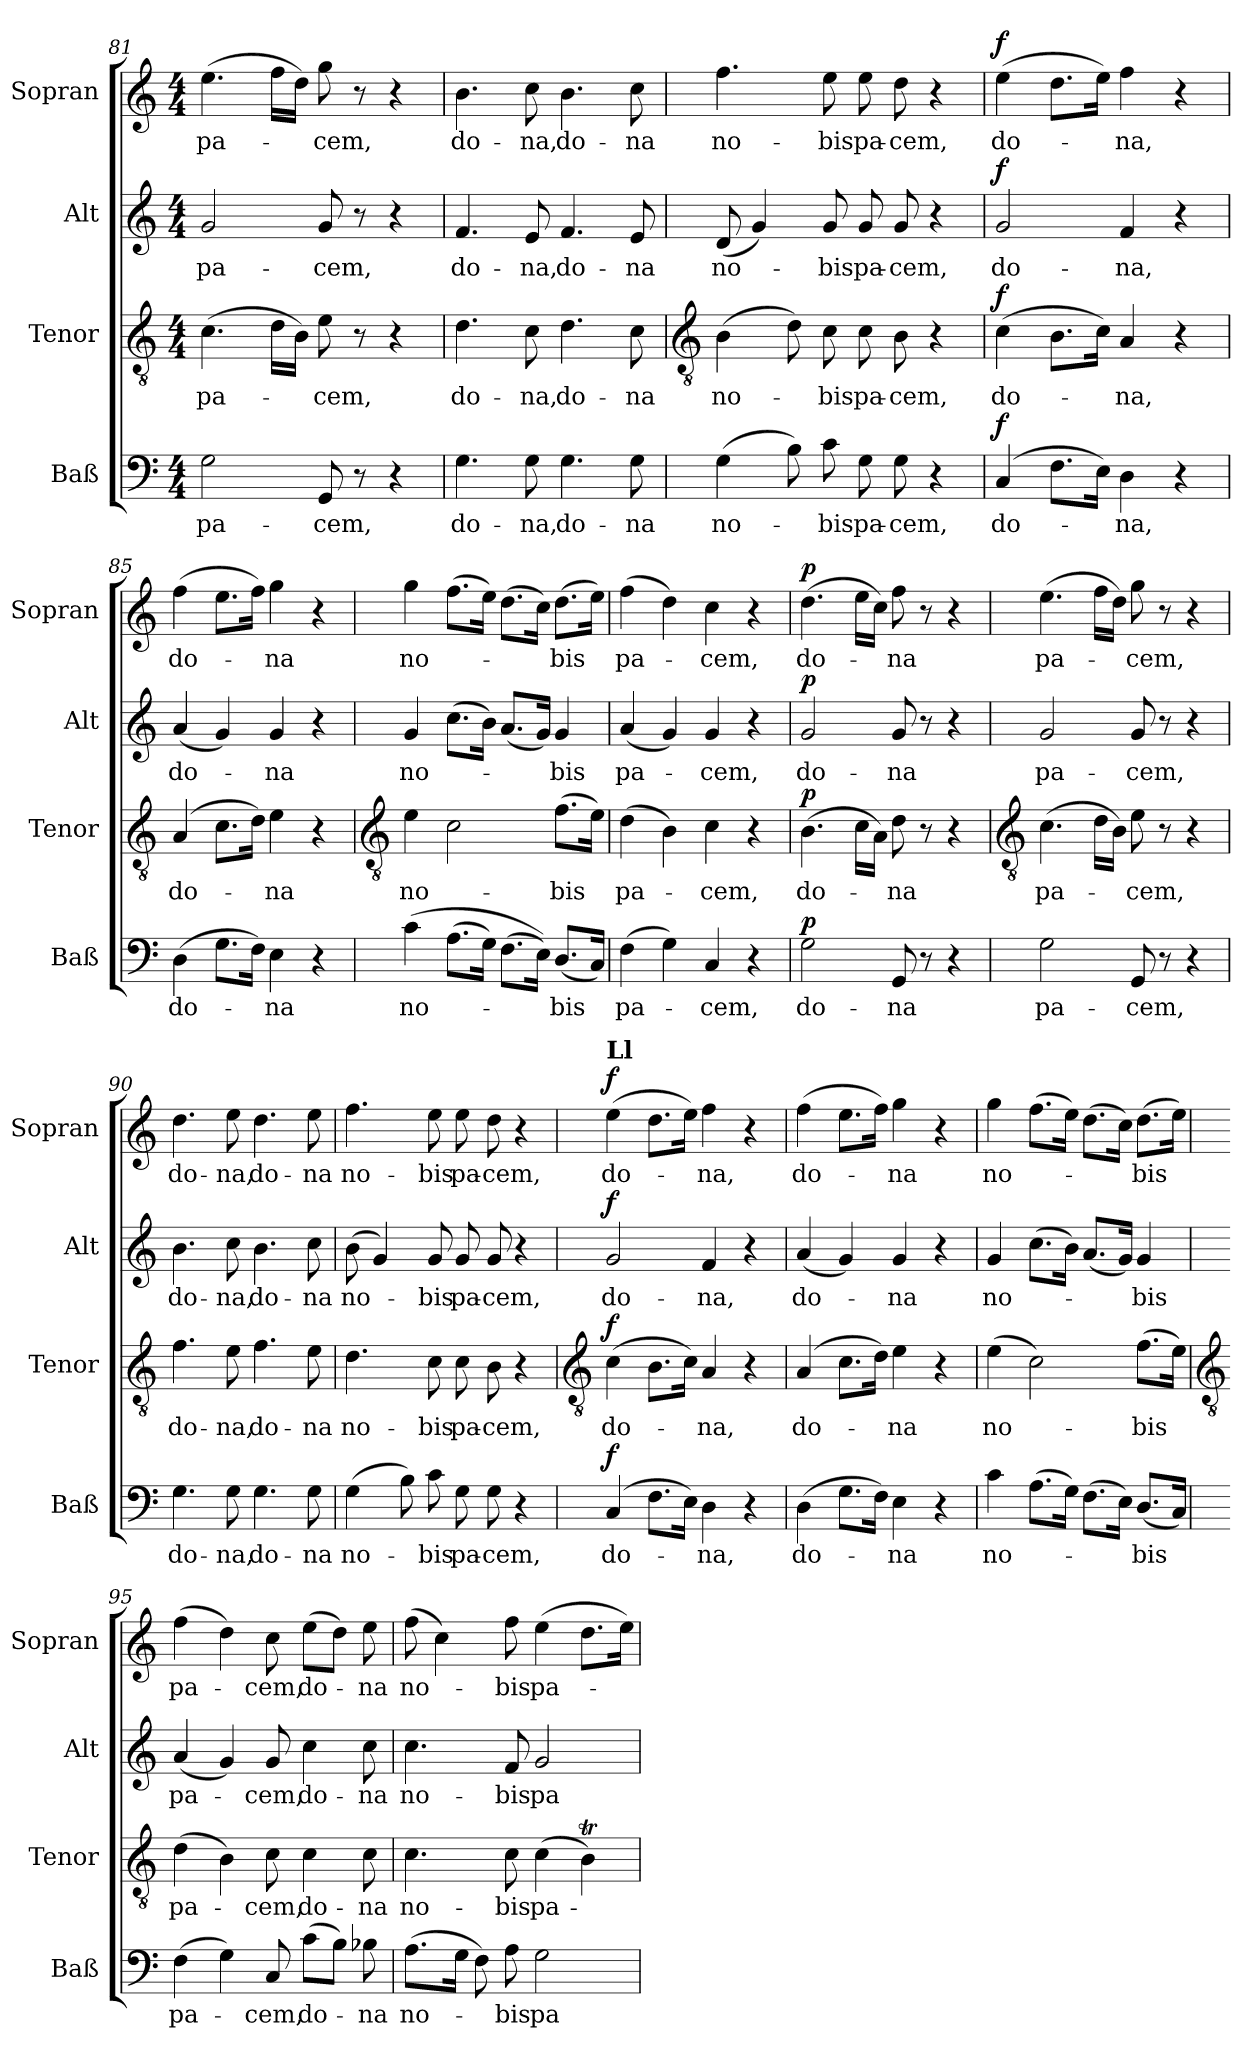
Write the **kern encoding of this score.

**kern	**text	**dynam	**kern	**text	**dynam	**kern	**text	**dynam	**kern	**text	**dynam
*part4	*part4	*part4	*part3	*part3	*part3	*part2	*part2	*part2	*part1	*part1	*part1
*staff4	*staff4	*staff4	*staff3	*staff3	*staff3	*staff2	*staff2	*staff2	*staff1	*staff1	*staff1
*I"Baß	*	*	*I"Tenor	*	*	*I"Alt	*	*	*I"Sopran	*	*
*I'Baß	*	*	*I'Tenor	*	*	*I'Alt	*	*	*I'Sopran	*	*
*clefF4	*	*	*clefGv2	*	*	*clefG2	*	*	*clefG2	*	*
*k[]	*	*	*k[]	*	*	*k[]	*	*	*k[]	*	*
*C:	*	*	*C:	*	*	*C:	*	*	*C:	*	*
*M4/4	*	*	*M4/4	*	*	*M4/4	*	*	*M4/4	*	*
=81	=81	=81	=81	=81	=81	=81	=81	=81	=81	=81	=81
!	!LO:LY:b	!	!	!LO:LY:b	!	!	!LO:LY:b	!	!	!LO:LY:b	!
2G	pa-	.	(>4.c	pa-	.	2g	pa-	.	(>4.ee	pa-	.
.	.	.	16dLL	.	.	.	.	.	16ffLL	.	.
.	.	.	16BJJ)	.	.	.	.	.	16ddJJ)	.	.
!	!LO:LY:b	!	!	!LO:LY:b	!	!	!LO:LY:b	!	!	!LO:LY:b	!
8GG	-cem,	.	8e	-cem,	.	8g	-cem,	.	8gg	-cem,	.
8r	.	.	8r	.	.	8r	.	.	8r	.	.
4r	.	.	4r	.	.	4r	.	.	4r	.	.
=82	=82	=82	=82	=82	=82	=82	=82	=82	=82	=82	=82
!	!LO:LY:b	!	!	!LO:LY:b	!	!	!LO:LY:b	!	!	!LO:LY:b	!
4.G	do-	.	4.d	do-	.	4.f	do-	.	4.b	do-	.
!	!LO:LY:b	!	!	!LO:LY:b	!	!	!LO:LY:b	!	!	!LO:LY:b	!
8G	-na,	.	8c	-na,	.	8e	-na,	.	8cc	-na,	.
!	!LO:LY:b	!	!	!LO:LY:b	!	!	!LO:LY:b	!	!	!LO:LY:b	!
4.G	do-	.	4.d	do-	.	4.f	do-	.	4.b	do-	.
!	!LO:LY:b	!	!	!LO:LY:b	!	!	!LO:LY:b	!	!	!LO:LY:b	!
8G	-na	.	8c	-na	.	8e	-na	.	8cc	-na	.
!!LO:LB:g=z
=83	=83	=83	=83	=83	=83	=83	=83	=83	=83	=83	=83
*	*	*	*clefGv2	*	*	*	*	*	*	*	*
!	!LO:LY:b	!	!	!LO:LY:b	!	!	!LO:LY:b	!	!	!LO:LY:b	!
(>4G	no-	.	(>4B	no-	.	(<8d	no-	.	4.ff	no-	.
.	.	.	.	.	.	4g)	.	.	.	.	.
8B)	.	.	8d)	.	.	.	.	.	.	.	.
!	!LO:LY:b	!	!	!LO:LY:b	!	!	!LO:LY:b	!	!	!LO:LY:b	!
8c	-bis	.	8c	-bis	.	8g	-bis	.	8ee	-bis	.
!	!LO:LY:b	!	!	!LO:LY:b	!	!	!LO:LY:b	!	!	!LO:LY:b	!
8G	pa-	.	8c	pa-	.	8g	pa-	.	8ee	pa-	.
!	!LO:LY:b	!	!	!LO:LY:b	!	!	!LO:LY:b	!	!	!LO:LY:b	!
8G	-cem,	.	8B	-cem,	.	8g	-cem,	.	8dd	-cem,	.
4r	.	.	4r	.	.	4r	.	.	4r	.	.
=84	=84	=84	=84	=84	=84	=84	=84	=84	=84	=84	=84
!	!LO:LY:b	!LO:DY:a	!	!LO:LY:b	!LO:DY:a	!	!LO:LY:b	!LO:DY:a	!	!LO:LY:b	!LO:DY:a
(>4C	do-	f	(>4c	do-	f	2g	do-	f	(>4ee	do-	f
8.FL	.	.	8.BL	.	.	.	.	.	8.ddL	.	.
16EJ)	.	.	16cJ)	.	.	.	.	.	16eeJ)	.	.
!	!LO:LY:b	!	!	!LO:LY:b	!	!	!LO:LY:b	!	!	!LO:LY:b	!
4D	-na,	.	4A	-na,	.	4f	-na,	.	4ff	-na,	.
4r	.	.	4r	.	.	4r	.	.	4r	.	.
=85	=85	=85	=85	=85	=85	=85	=85	=85	=85	=85	=85
!	!LO:LY:b	!	!	!LO:LY:b	!	!	!LO:LY:b	!	!	!LO:LY:b	!
(>4D	do-	.	(>4A	do-	.	(<4a	do-	.	(>4ff	do-	.
8.GL	.	.	8.cL	.	.	4g)	.	.	8.eeL	.	.
16FJ)	.	.	16dJ)	.	.	.	.	.	16ffJ)	.	.
!	!LO:LY:b	!	!	!LO:LY:b	!	!	!LO:LY:b	!	!	!LO:LY:b	!
4E	-na	.	4e	-na	.	4g	-na	.	4gg	-na	.
4r	.	.	4r	.	.	4r	.	.	4r	.	.
!!LO:LB:g=z
=86	=86	=86	=86	=86	=86	=86	=86	=86	=86	=86	=86
*	*	*	*clefGv2	*	*	*	*	*	*	*	*
!	!LO:LY:b	!	!	!LO:LY:b	!	!	!LO:LY:b	!	!	!LO:LY:b	!
(>4c	no-	.	4e	no-	.	4g	no-	.	4gg	no-	.
(>8.AL	.	.	2c	.	.	(>8.ccL	.	.	(>8.ffL	.	.
16GJ)	.	.	.	.	.	16bJ)	.	.	16eeJ)	.	.
(>8.FL	.	.	.	.	.	(<8.aL	.	.	(>8.ddL	.	.
16EJ))	.	.	.	.	.	16gJ)	.	.	16ccJ)	.	.
!	!LO:LY:b	!	!	!LO:LY:b	!	!	!LO:LY:b	!	!	!LO:LY:b	!
(<8.DL	-bis	.	(>8.fL	-bis	.	4g	-bis	.	(>8.ddL	-bis	.
16CJ)	.	.	16eJ)	.	.	.	.	.	16eeJ)	.	.
=87	=87	=87	=87	=87	=87	=87	=87	=87	=87	=87	=87
!	!LO:LY:b	!	!	!LO:LY:b	!	!	!LO:LY:b	!	!	!LO:LY:b	!
(>4F	pa-	.	(>4d	pa-	.	(<4a	pa-	.	(>4ff	pa-	.
4G)	.	.	4B)	.	.	4g)	.	.	4dd)	.	.
!	!LO:LY:b	!	!	!LO:LY:b	!	!	!LO:LY:b	!	!	!LO:LY:b	!
4C	-cem,	.	4c	-cem,	.	4g	-cem,	.	4cc	-cem,	.
4r	.	.	4r	.	.	4r	.	.	4r	.	.
=88	=88	=88	=88	=88	=88	=88	=88	=88	=88	=88	=88
!	!LO:LY:b	!LO:DY:a	!	!LO:LY:b	!LO:DY:a	!	!LO:LY:b	!LO:DY:a	!	!LO:LY:b	!LO:DY:a
2G	do-	p	(>4.B	do-	p	2g	do-	p	(>4.dd	do-	p
.	.	.	16cLL	.	.	.	.	.	16eeLL	.	.
.	.	.	16AJJ)	.	.	.	.	.	16ccJJ)	.	.
!	!LO:LY:b	!	!	!LO:LY:b	!	!	!LO:LY:b	!	!	!LO:LY:b	!
8GG	-na	.	8d	-na	.	8g	-na	.	8ff	-na	.
8r	.	.	8r	.	.	8r	.	.	8r	.	.
4r	.	.	4r	.	.	4r	.	.	4r	.	.
!!LO:LB:g=z
=89	=89	=89	=89	=89	=89	=89	=89	=89	=89	=89	=89
*	*	*	*clefGv2	*	*	*	*	*	*	*	*
!	!LO:LY:b	!	!	!LO:LY:b	!	!	!LO:LY:b	!	!	!LO:LY:b	!
2G	pa-	.	(>4.c	pa-	.	2g	pa-	.	(>4.ee	pa-	.
.	.	.	16dLL	.	.	.	.	.	16ffLL	.	.
.	.	.	16BJJ)	.	.	.	.	.	16ddJJ)	.	.
!	!LO:LY:b	!	!	!LO:LY:b	!	!	!LO:LY:b	!	!	!LO:LY:b	!
8GG	-cem,	.	8e	-cem,	.	8g	-cem,	.	8gg	-cem,	.
8r	.	.	8r	.	.	8r	.	.	8r	.	.
4r	.	.	4r	.	.	4r	.	.	4r	.	.
=90	=90	=90	=90	=90	=90	=90	=90	=90	=90	=90	=90
!	!LO:LY:b	!	!	!LO:LY:b	!	!	!LO:LY:b	!	!	!LO:LY:b	!
4.G	do-	.	4.f	do-	.	4.b	do-	.	4.dd	do-	.
!	!LO:LY:b	!	!	!LO:LY:b	!	!	!LO:LY:b	!	!	!LO:LY:b	!
8G	-na,	.	8e	-na,	.	8cc	-na,	.	8ee	-na,	.
!	!LO:LY:b	!	!	!LO:LY:b	!	!	!LO:LY:b	!	!	!LO:LY:b	!
4.G	do-	.	4.f	do-	.	4.b	do-	.	4.dd	do-	.
!	!LO:LY:b	!	!	!LO:LY:b	!	!	!LO:LY:b	!	!	!LO:LY:b	!
8G	-na	.	8e	-na	.	8cc	-na	.	8ee	-na	.
=91	=91	=91	=91	=91	=91	=91	=91	=91	=91	=91	=91
!	!LO:LY:b	!	!	!LO:LY:b	!	!	!LO:LY:b	!	!	!LO:LY:b	!
(>4G	no-	.	4.d	no-	.	(<8b	no-	.	4.ff	no-	.
.	.	.	.	.	.	4g)	.	.	.	.	.
8B)	.	.	.	.	.	.	.	.	.	.	.
!	!LO:LY:b	!	!	!LO:LY:b	!	!	!LO:LY:b	!	!	!LO:LY:b	!
8c	-bis	.	8c	-bis	.	8g	-bis	.	8ee	-bis	.
!	!LO:LY:b	!	!	!LO:LY:b	!	!	!LO:LY:b	!	!	!LO:LY:b	!
8G	pa-	.	8c	pa-	.	8g	pa-	.	8ee	pa-	.
!	!LO:LY:b	!	!	!LO:LY:b	!	!	!LO:LY:b	!	!	!LO:LY:b	!
8G	-cem,	.	8B	-cem,	.	8g	-cem,	.	8dd	-cem,	.
4r	.	.	4r	.	.	4r	.	.	4r	.	.
!!LO:LB:g=z
=92	=92	=92	=92	=92	=92	=92	=92	=92	=92	=92	=92
*	*	*	*clefGv2	*	*	*	*	*	*	*	*
!	!	!	!	!	!	!	!	!	!LO:TX:a:B:t=Ll	!	!
!	!LO:LY:b	!LO:DY:a	!	!LO:LY:b	!LO:DY:a	!	!LO:LY:b	!LO:DY:a	!	!LO:LY:b	!LO:DY:a
(>4C	do-	f	(>4c	do-	f	2g	do-	f	(>4ee	do-	f
8.FL	.	.	8.BL	.	.	.	.	.	8.ddL	.	.
16EJ)	.	.	16cJ)	.	.	.	.	.	16eeJ)	.	.
!	!LO:LY:b	!	!	!LO:LY:b	!	!	!LO:LY:b	!	!	!LO:LY:b	!
4D	-na,	.	4A	-na,	.	4f	-na,	.	4ff	-na,	.
4r	.	.	4r	.	.	4r	.	.	4r	.	.
=93	=93	=93	=93	=93	=93	=93	=93	=93	=93	=93	=93
!	!LO:LY:b	!	!	!LO:LY:b	!	!	!LO:LY:b	!	!	!LO:LY:b	!
(>4D	do-	.	(>4A	do-	.	(<4a	do-	.	(>4ff	do-	.
8.GL	.	.	8.cL	.	.	4g)	.	.	8.eeL	.	.
16FJ)	.	.	16dJ)	.	.	.	.	.	16ffJ)	.	.
!	!LO:LY:b	!	!	!LO:LY:b	!	!	!LO:LY:b	!	!	!LO:LY:b	!
4E	-na	.	4e	-na	.	4g	-na	.	4gg	-na	.
4r	.	.	4r	.	.	4r	.	.	4r	.	.
=94	=94	=94	=94	=94	=94	=94	=94	=94	=94	=94	=94
!	!LO:LY:b	!	!	!LO:LY:b	!	!	!LO:LY:b	!	!	!LO:LY:b	!
4c	no-	.	(>4e	no-	.	4g	no-	.	4gg	no-	.
(>8.AL	.	.	2c)	.	.	(>8.ccL	.	.	(>8.ffL	.	.
16GJ)	.	.	.	.	.	16bJ)	.	.	16eeJ)	.	.
(>8.FL	.	.	.	.	.	(<8.aL	.	.	(>8.ddL	.	.
16EJ)	.	.	.	.	.	16gJ)	.	.	16ccJ)	.	.
!	!LO:LY:b	!	!	!LO:LY:b	!	!	!LO:LY:b	!	!	!LO:LY:b	!
(<8.DL	-bis	.	(>8.fL	-bis	.	4g	-bis	.	(>8.ddL	-bis	.
16CJ)	.	.	16eJ)	.	.	.	.	.	16eeJ)	.	.
!!LO:LB:g=z
=95	=95	=95	=95	=95	=95	=95	=95	=95	=95	=95	=95
*	*	*	*clefGv2	*	*	*	*	*	*	*	*
!	!LO:LY:b	!	!	!LO:LY:b	!	!	!LO:LY:b	!	!	!LO:LY:b	!
(>4F	pa-	.	(>4d	pa-	.	(<4a	pa-	.	(>4ff	pa-	.
4G)	.	.	4B)	.	.	4g)	.	.	4dd)	.	.
!	!LO:LY:b	!	!	!LO:LY:b	!	!	!LO:LY:b	!	!	!LO:LY:b	!
8C	-cem,	.	8c	-cem,	.	8g	-cem,	.	8cc	-cem,	.
!	!LO:LY:b	!	!	!LO:LY:b	!	!	!LO:LY:b	!	!	!LO:LY:b	!
(>8cL	do-	.	4c	do-	.	4cc	do-	.	(>8eeL	do-	.
8BJ)	.	.	.	.	.	.	.	.	8ddJ)	.	.
!	!LO:LY:b	!	!	!LO:LY:b	!	!	!LO:LY:b	!	!	!LO:LY:b	!
8B-X	-na	.	8c	-na	.	8cc	-na	.	8ee	-na	.
=96	=96	=96	=96	=96	=96	=96	=96	=96	=96	=96	=96
!	!LO:LY:b	!	!	!LO:LY:b	!	!	!LO:LY:b	!	!	!LO:LY:b	!
(>8.AL	no-	.	4.c	no-	.	4.cc	no-	.	(>8ff	no-	.
.	.	.	.	.	.	.	.	.	4cc)	.	.
16GJ	.	.	.	.	.	.	.	.	.	.	.
8F)	.	.	.	.	.	.	.	.	.	.	.
!	!LO:LY:b	!	!	!LO:LY:b	!	!	!LO:LY:b	!	!	!LO:LY:b	!
8A	-bis	.	8c	-bis	.	8f	-bis	.	8ff	-bis	.
!	!LO:LY:b	!	!	!LO:LY:b	!	!	!LO:LY:b	!	!	!LO:LY:b	!
2G	pa-	.	(>4c	pa-	.	2g	pa-	.	(>4ee	pa-	.
.	.	.	4Bt)	.	.	.	.	.	8.ddL	.	.
.	.	.	.	.	.	.	.	.	16eeJ)	.	.
=	=	=	=	=	=	=	=	=	=	=	=
*-	*-	*-	*-	*-	*-	*-	*-	*-	*-	*-	*-
